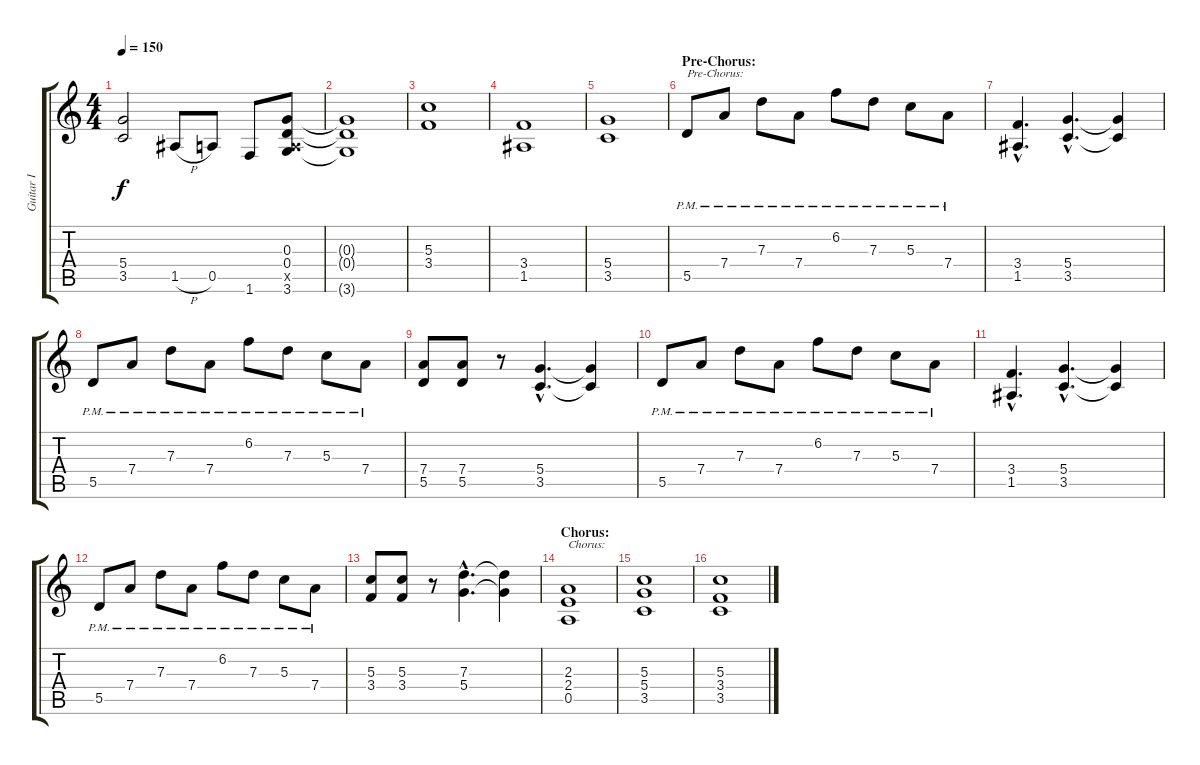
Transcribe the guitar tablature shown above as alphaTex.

\track ("Guitar I" "Guitar I") {instrument distortionguitar}
\staff {score tabs}
\tuning (E4 B3 G3 D3 A2 E2) {hide}
\ts (4 4)
\tempo 150
\clef g2
\ks c
(5.4 3.5).2{dy f} 1.5{h}.8 0.5.8 1.6.8 (0.3 0.4 0.5{x} 3.6).8 |
(0.3{t} 0.4{t} 3.6{t}).1 |
(5.3 3.4).1 |
(3.4 1.5).1 |
(5.4 3.5).1 |
\section ("" "Pre-Chorus:")
5.5{pm}.8{txt "Pre-Chorus:"} 7.4{pm}.8 7.3{pm}.8 7.4{pm}.8 6.2{pm}.8 7.3{pm}.8 5.3{pm}.8 7.4{pm}.8 |
(3.4{hac} 1.5{hac}).4{d} (5.4{hac} 3.5{hac}).4{d} (5.4{t} 3.5{t}).4 |
5.5{pm}.8 7.4{pm}.8 7.3{pm}.8 7.4{pm}.8 6.2{pm}.8 7.3{pm}.8 5.3{pm}.8 7.4{pm}.8 |
(7.4 5.5).8 (7.4 5.5).8 r.8 (5.4{hac} 3.5{hac}).4{d} (5.4{t} 3.5{t}).4 |
5.5{pm}.8 7.4{pm}.8 7.3{pm}.8 7.4{pm}.8 6.2{pm}.8 7.3{pm}.8 5.3{pm}.8 7.4{pm}.8 |
(3.4{hac} 1.5{hac}).4{d} (5.4{hac} 3.5{hac}).4{d} (5.4{t} 3.5{t}).4 |
5.5{pm}.8 7.4{pm}.8 7.3{pm}.8 7.4{pm}.8 6.2{pm}.8 7.3{pm}.8 5.3{pm}.8 7.4{pm}.8 |
(5.3 3.4).8 (5.3 3.4).8 r.8 (7.3{hac} 5.4{hac}).4{d} (7.3{t} 5.4{t}).4 |
\section ("" "Chorus:")
(2.3 2.4 0.5).1{txt "Chorus:"} |
(5.3 5.4 3.5).1 |
(5.3 3.4 3.5).1
